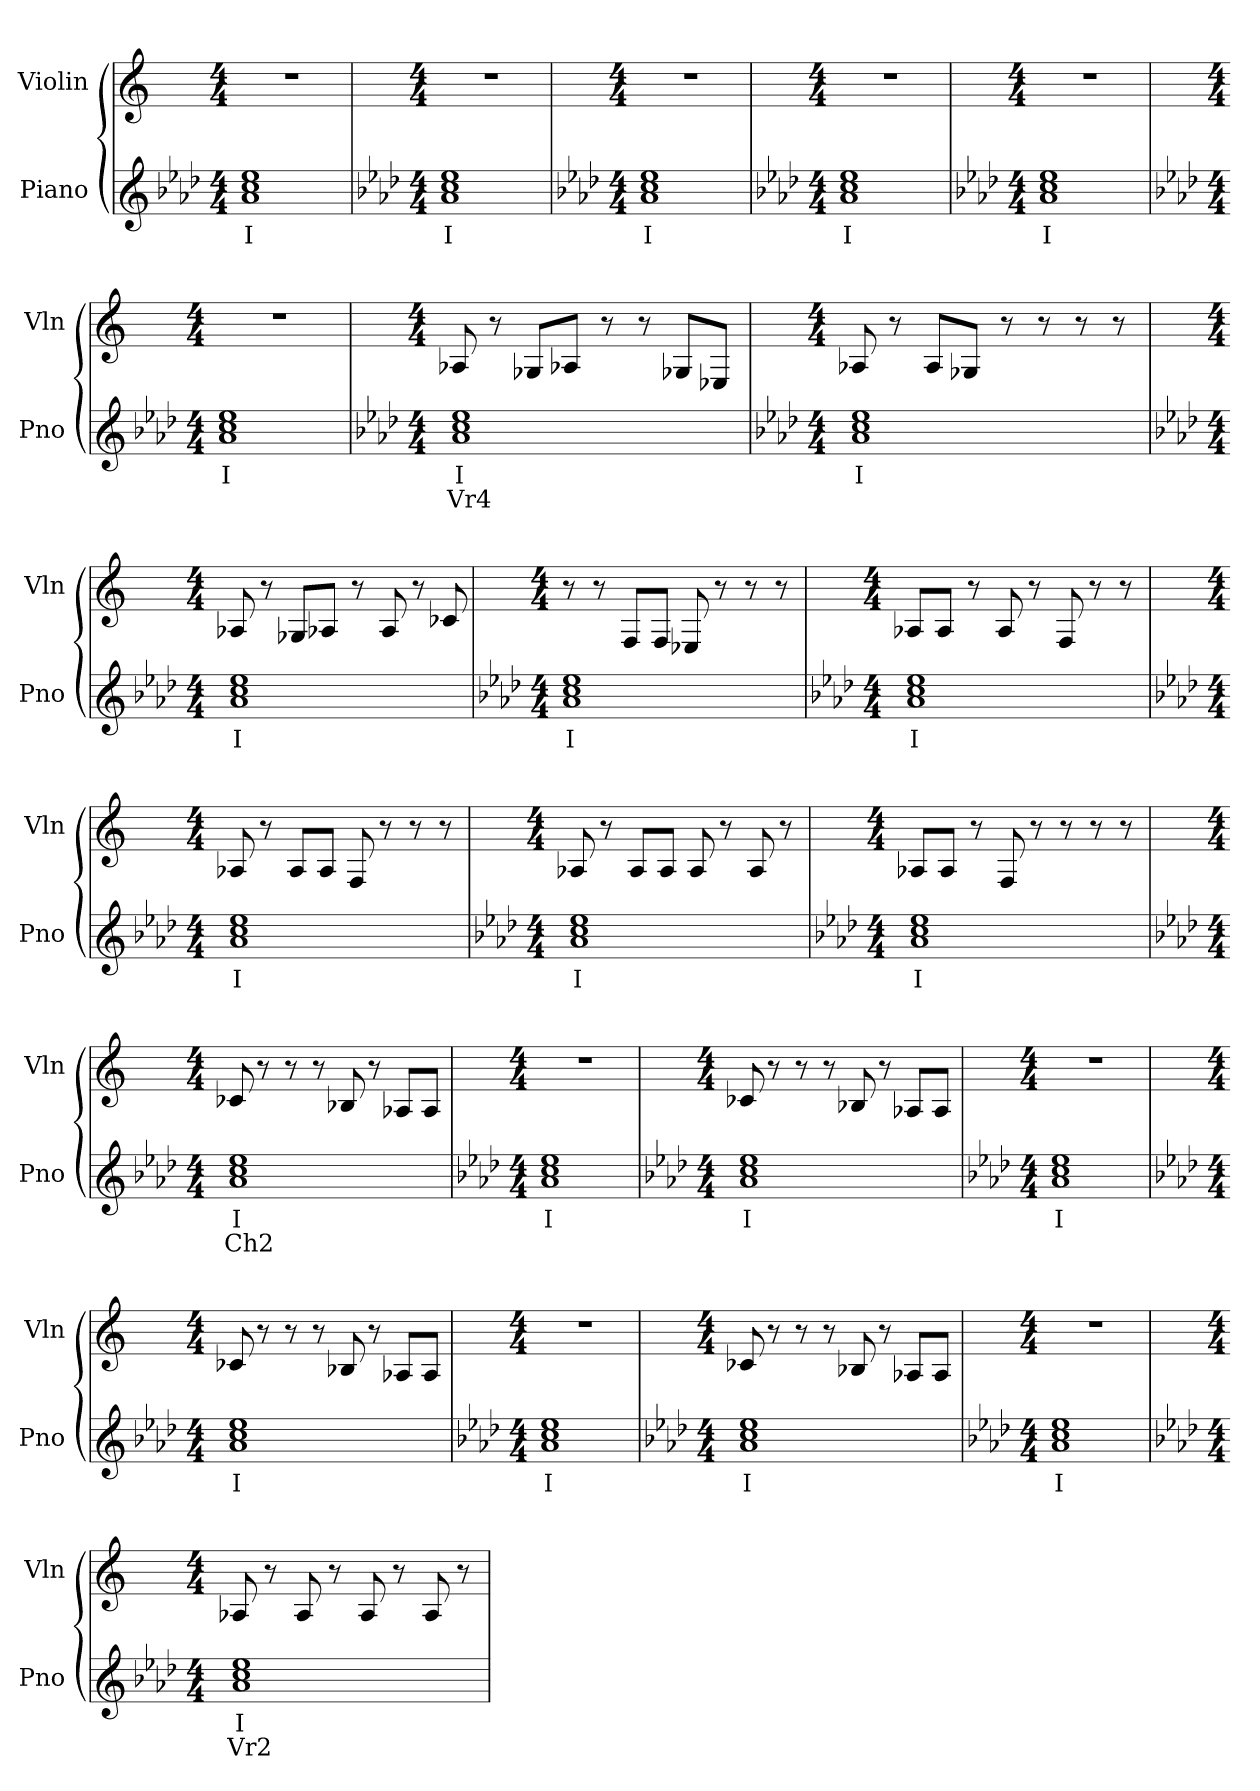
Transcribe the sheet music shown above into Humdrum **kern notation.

**kern	**text	**text	**kern
*part2	*part2	*part2	*part1
*staff2	*staff2	*staff2	*staff1
*I"Piano	*	*	*I"Violin
*I'Pno	*	*	*I'Vln
*k[b-e-a-d-]	*	*	*
*A-:	*	*	*
*M4/4	*	*	*M4/4
=	=	=	=
1a- 1cc 1ee-	I	.	1r
=	=	=	=
*k[b-e-a-d-]	*	*	*
*A-:	*	*	*
*M4/4	*	*	*M4/4
1a- 1cc 1ee-	I	.	1r
=	=	=	=
*k[b-e-a-d-]	*	*	*
*A-:	*	*	*
*M4/4	*	*	*M4/4
1a- 1cc 1ee-	I	.	1r
=	=	=	=
*k[b-e-a-d-]	*	*	*
*A-:	*	*	*
*M4/4	*	*	*M4/4
1a- 1cc 1ee-	I	.	1r
=	=	=	=
*k[b-e-a-d-]	*	*	*
*A-:	*	*	*
*M4/4	*	*	*M4/4
1a- 1cc 1ee-	I	.	1r
=	=	=	=
*k[b-e-a-d-]	*	*	*
*A-:	*	*	*
*M4/4	*	*	*M4/4
1a- 1cc 1ee-	I	.	1r
=	=	=	=
*k[b-e-a-d-]	*	*	*
*A-:	*	*	*
*M4/4	*	*	*M4/4
1a- 1cc 1ee-	I	Vr4	8A-X
.	.	.	8r
.	.	.	8G-XL
.	.	.	8A-XJ
.	.	.	8r
.	.	.	8r
.	.	.	8G-XL
.	.	.	8E-XJ
=	=	=	=
*k[b-e-a-d-]	*	*	*
*A-:	*	*	*
*M4/4	*	*	*M4/4
1a- 1cc 1ee-	I	.	8A-X
.	.	.	8r
.	.	.	8A-L
.	.	.	8G-XJ
.	.	.	8r
.	.	.	8r
.	.	.	8r
.	.	.	8r
=	=	=	=
*k[b-e-a-d-]	*	*	*
*A-:	*	*	*
*M4/4	*	*	*M4/4
1a- 1cc 1ee-	I	.	8A-X
.	.	.	8r
.	.	.	8G-XL
.	.	.	8A-XJ
.	.	.	8r
.	.	.	8A-
.	.	.	8r
.	.	.	8c-X
=	=	=	=
*k[b-e-a-d-]	*	*	*
*A-:	*	*	*
*M4/4	*	*	*M4/4
1a- 1cc 1ee-	I	.	8r
.	.	.	8r
.	.	.	8FL
.	.	.	8FJ
.	.	.	8E-X
.	.	.	8r
.	.	.	8r
.	.	.	8r
=	=	=	=
*k[b-e-a-d-]	*	*	*
*A-:	*	*	*
*M4/4	*	*	*M4/4
1a- 1cc 1ee-	I	.	8A-XL
.	.	.	8A-J
.	.	.	8r
.	.	.	8A-
.	.	.	8r
.	.	.	8F
.	.	.	8r
.	.	.	8r
=	=	=	=
*k[b-e-a-d-]	*	*	*
*A-:	*	*	*
*M4/4	*	*	*M4/4
1a- 1cc 1ee-	I	.	8A-X
.	.	.	8r
.	.	.	8A-L
.	.	.	8A-J
.	.	.	8F
.	.	.	8r
.	.	.	8r
.	.	.	8r
=	=	=	=
*k[b-e-a-d-]	*	*	*
*A-:	*	*	*
*M4/4	*	*	*M4/4
1a- 1cc 1ee-	I	.	8A-X
.	.	.	8r
.	.	.	8A-L
.	.	.	8A-J
.	.	.	8A-
.	.	.	8r
.	.	.	8A-
.	.	.	8r
=	=	=	=
*k[b-e-a-d-]	*	*	*
*A-:	*	*	*
*M4/4	*	*	*M4/4
1a- 1cc 1ee-	I	.	8A-XL
.	.	.	8A-J
.	.	.	8r
.	.	.	8F
.	.	.	8r
.	.	.	8r
.	.	.	8r
.	.	.	8r
=	=	=	=
*k[b-e-a-d-]	*	*	*
*A-:	*	*	*
*M4/4	*	*	*M4/4
1a- 1cc 1ee-	I	Ch2	8c-X
.	.	.	8r
.	.	.	8r
.	.	.	8r
.	.	.	8B-X
.	.	.	8r
.	.	.	8A-XL
.	.	.	8A-J
=	=	=	=
*k[b-e-a-d-]	*	*	*
*A-:	*	*	*
*M4/4	*	*	*M4/4
1a- 1cc 1ee-	I	.	1r
=	=	=	=
*k[b-e-a-d-]	*	*	*
*A-:	*	*	*
*M4/4	*	*	*M4/4
1a- 1cc 1ee-	I	.	8c-X
.	.	.	8r
.	.	.	8r
.	.	.	8r
.	.	.	8B-X
.	.	.	8r
.	.	.	8A-XL
.	.	.	8A-J
=	=	=	=
*k[b-e-a-d-]	*	*	*
*A-:	*	*	*
*M4/4	*	*	*M4/4
1a- 1cc 1ee-	I	.	1r
=	=	=	=
*k[b-e-a-d-]	*	*	*
*A-:	*	*	*
*M4/4	*	*	*M4/4
1a- 1cc 1ee-	I	.	8c-X
.	.	.	8r
.	.	.	8r
.	.	.	8r
.	.	.	8B-X
.	.	.	8r
.	.	.	8A-XL
.	.	.	8A-J
=	=	=	=
*k[b-e-a-d-]	*	*	*
*A-:	*	*	*
*M4/4	*	*	*M4/4
1a- 1cc 1ee-	I	.	1r
=	=	=	=
*k[b-e-a-d-]	*	*	*
*A-:	*	*	*
*M4/4	*	*	*M4/4
1a- 1cc 1ee-	I	.	8c-X
.	.	.	8r
.	.	.	8r
.	.	.	8r
.	.	.	8B-X
.	.	.	8r
.	.	.	8A-XL
.	.	.	8A-J
=	=	=	=
*k[b-e-a-d-]	*	*	*
*A-:	*	*	*
*M4/4	*	*	*M4/4
1a- 1cc 1ee-	I	.	1r
=	=	=	=
*k[b-e-a-d-]	*	*	*
*A-:	*	*	*
*M4/4	*	*	*M4/4
1a- 1cc 1ee-	I	Vr2	8A-X
.	.	.	8r
.	.	.	8A-
.	.	.	8r
.	.	.	8A-
.	.	.	8r
.	.	.	8A-
.	.	.	8r
=	=	=	=
*-	*-	*-	*-
